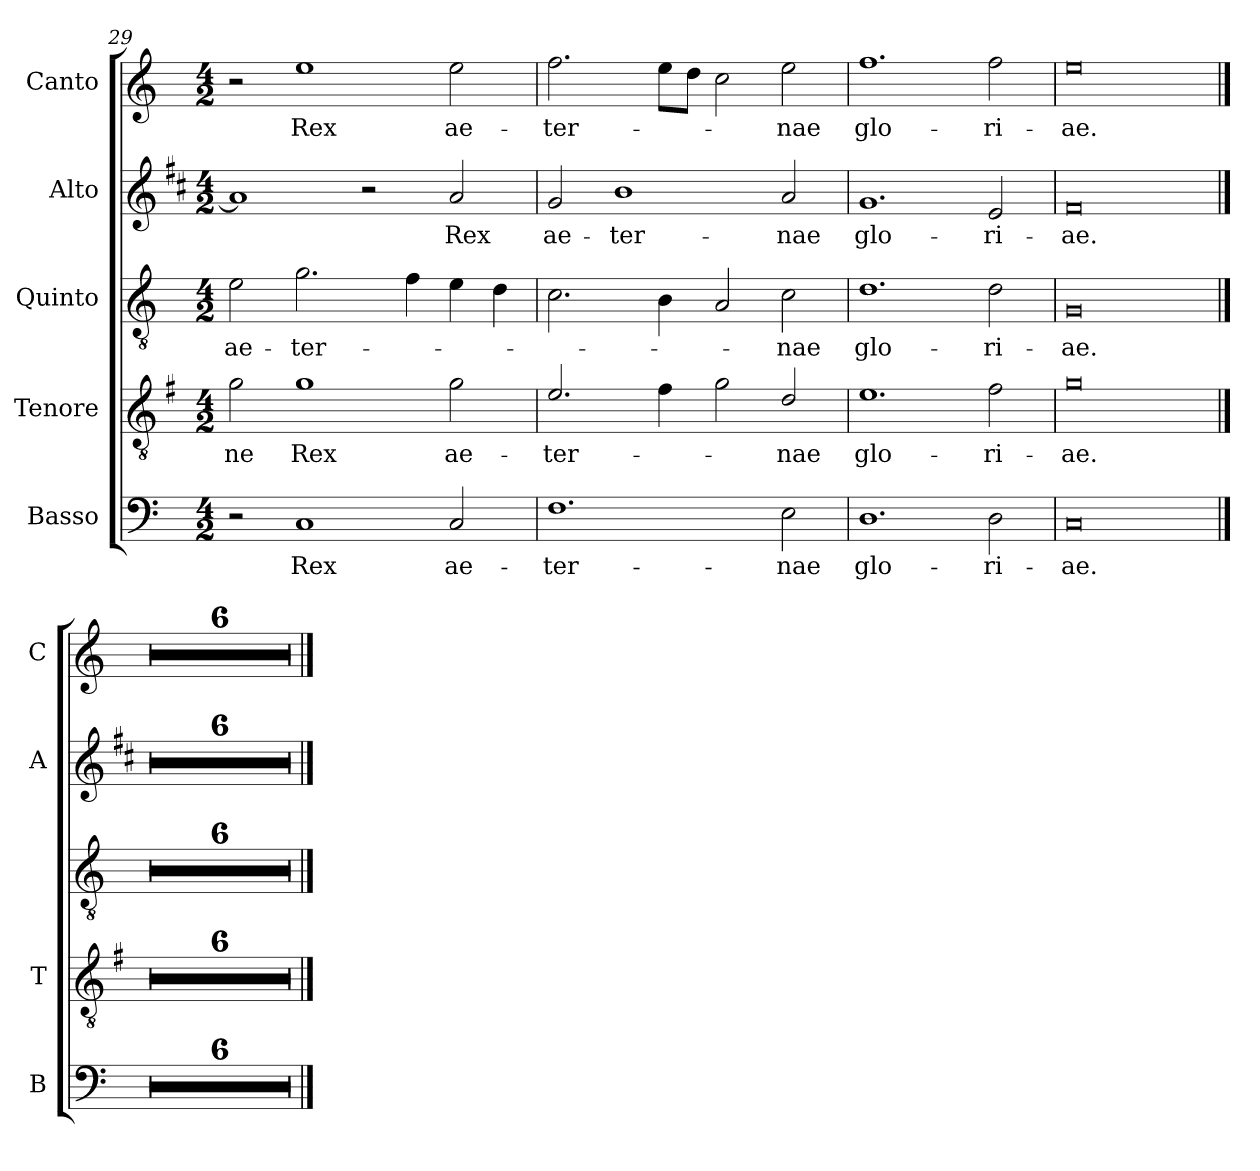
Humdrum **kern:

**kern	**text	**kern	**text	**kern	**text	**kern	**text	**kern	**text
*part5	*part5	*part4	*part4	*part3	*part3	*part2	*part2	*part1	*part1
*staff5	*staff5	*staff4	*staff4	*staff3	*staff3	*staff2	*staff2	*staff1	*staff1
*I"Basso	*	*I"Tenore	*	*I"Quinto	*	*I"Alto	*	*I"Canto	*
*I'B	*	*I'T	*	*	*	*I'A	*	*I'C	*
*clefF4	*	*clefGv2	*	*clefGv2	*	*clefG2	*	*clefG2	*
*	*	*ITrd4c7	*	*	*	*ITrd1c2	*	*	*
*k[]	*	*k[]	*	*k[]	*	*k[]	*	*k[]	*
*C:	*	*C:	*	*C:	*	*C:	*	*C:	*
*M4/2	*	*M4/2	*	*M4/2	*	*M4/2	*	*M4/2	*
=29	=29	=29	=29	=29	=29	=29	=29	=29	=29
!	!	!	!LO:LY:b	!	!LO:LY:b	!	!	!	!
2r	.	2c\	-ne	2e\	ae-	1g]	.	2r	.
!	!LO:LY:b	!	!LO:LY:b	!	!LO:LY:b	!	!	!	!LO:LY:b
1C	Rex	1c	Rex	2.g\	-ter-	.	.	1ee	Rex
.	.	.	.	.	.	2r	.	.	.
.	.	.	.	4f\	.	.	.	.	.
!	!LO:LY:b	!	!LO:LY:b	!	!	!	!LO:LY:b	!	!LO:LY:b
2C/	ae-	2c\	ae-	4e\	.	2g/	Rex	2ee\	ae-
.	.	.	.	4d\	.	.	.	.	.
!!LO:PB:g=z
=30	=30	=30	=30	=30	=30	=30	=30	=30	=30
!	!LO:LY:b	!	!LO:LY:b	!	!	!	!LO:LY:b	!	!LO:LY:b
1.F	-ter-	2.A/	-ter-	2.c\	.	2f/	ae-	2.ff\	-ter-
!	!	!	!	!	!	!	!LO:LY:b	!	!
.	.	.	.	.	.	1a	-ter-	.	.
.	.	4B\	.	4B\	.	.	.	8ee\L	.
.	.	.	.	.	.	.	.	8dd\J	.
.	.	2c\	.	2A/	.	.	.	2cc\	.
!	!LO:LY:b	!	!LO:LY:b	!	!LO:LY:b	!	!LO:LY:b	!	!LO:LY:b
2E\	-nae	2G/	-nae	2c\	-nae	2g/	-nae	2ee\	-nae
=31	=31	=31	=31	=31	=31	=31	=31	=31	=31
!	!LO:LY:b	!	!LO:LY:b	!	!LO:LY:b	!	!LO:LY:b	!	!LO:LY:b
1.D	glo-	1.A	glo-	1.d	glo-	1.f	glo-	1.ff	glo-
!	!LO:LY:b	!	!LO:LY:b	!	!LO:LY:b	!	!LO:LY:b	!	!LO:LY:b
2D\	-ri-	2B\	-ri-	2d\	-ri-	2d/	-ri-	2ff\	-ri-
=32	=32	=32	=32	=32	=32	=32	=32	=32	=32
!	!LO:LY:b	!	!LO:LY:b	!	!LO:LY:b	!	!LO:LY:b	!	!LO:LY:b
0C	-ae.	0c	-ae.	0G	-ae.	0e	-ae.	0ee	-ae.
==33	==33	==33	==33	==33	==33	==33	==33	==33	==33
0r	.	0r	.	0r	.	0r	.	0r	.
=34	=34	=34	=34	=34	=34	=34	=34	=34	=34
0r	.	0r	.	0r	.	0r	.	0r	.
=35	=35	=35	=35	=35	=35	=35	=35	=35	=35
0r	.	0r	.	0r	.	0r	.	0r	.
=36	=36	=36	=36	=36	=36	=36	=36	=36	=36
0r	.	0r	.	0r	.	0r	.	0r	.
=37	=37	=37	=37	=37	=37	=37	=37	=37	=37
0r	.	0r	.	0r	.	0r	.	0r	.
=38	=38	=38	=38	=38	=38	=38	=38	=38	=38
0r	.	0r	.	0r	.	0r	.	0r	.
==	==	==	==	==	==	==	==	==	==
*-	*-	*-	*-	*-	*-	*-	*-	*-	*-
